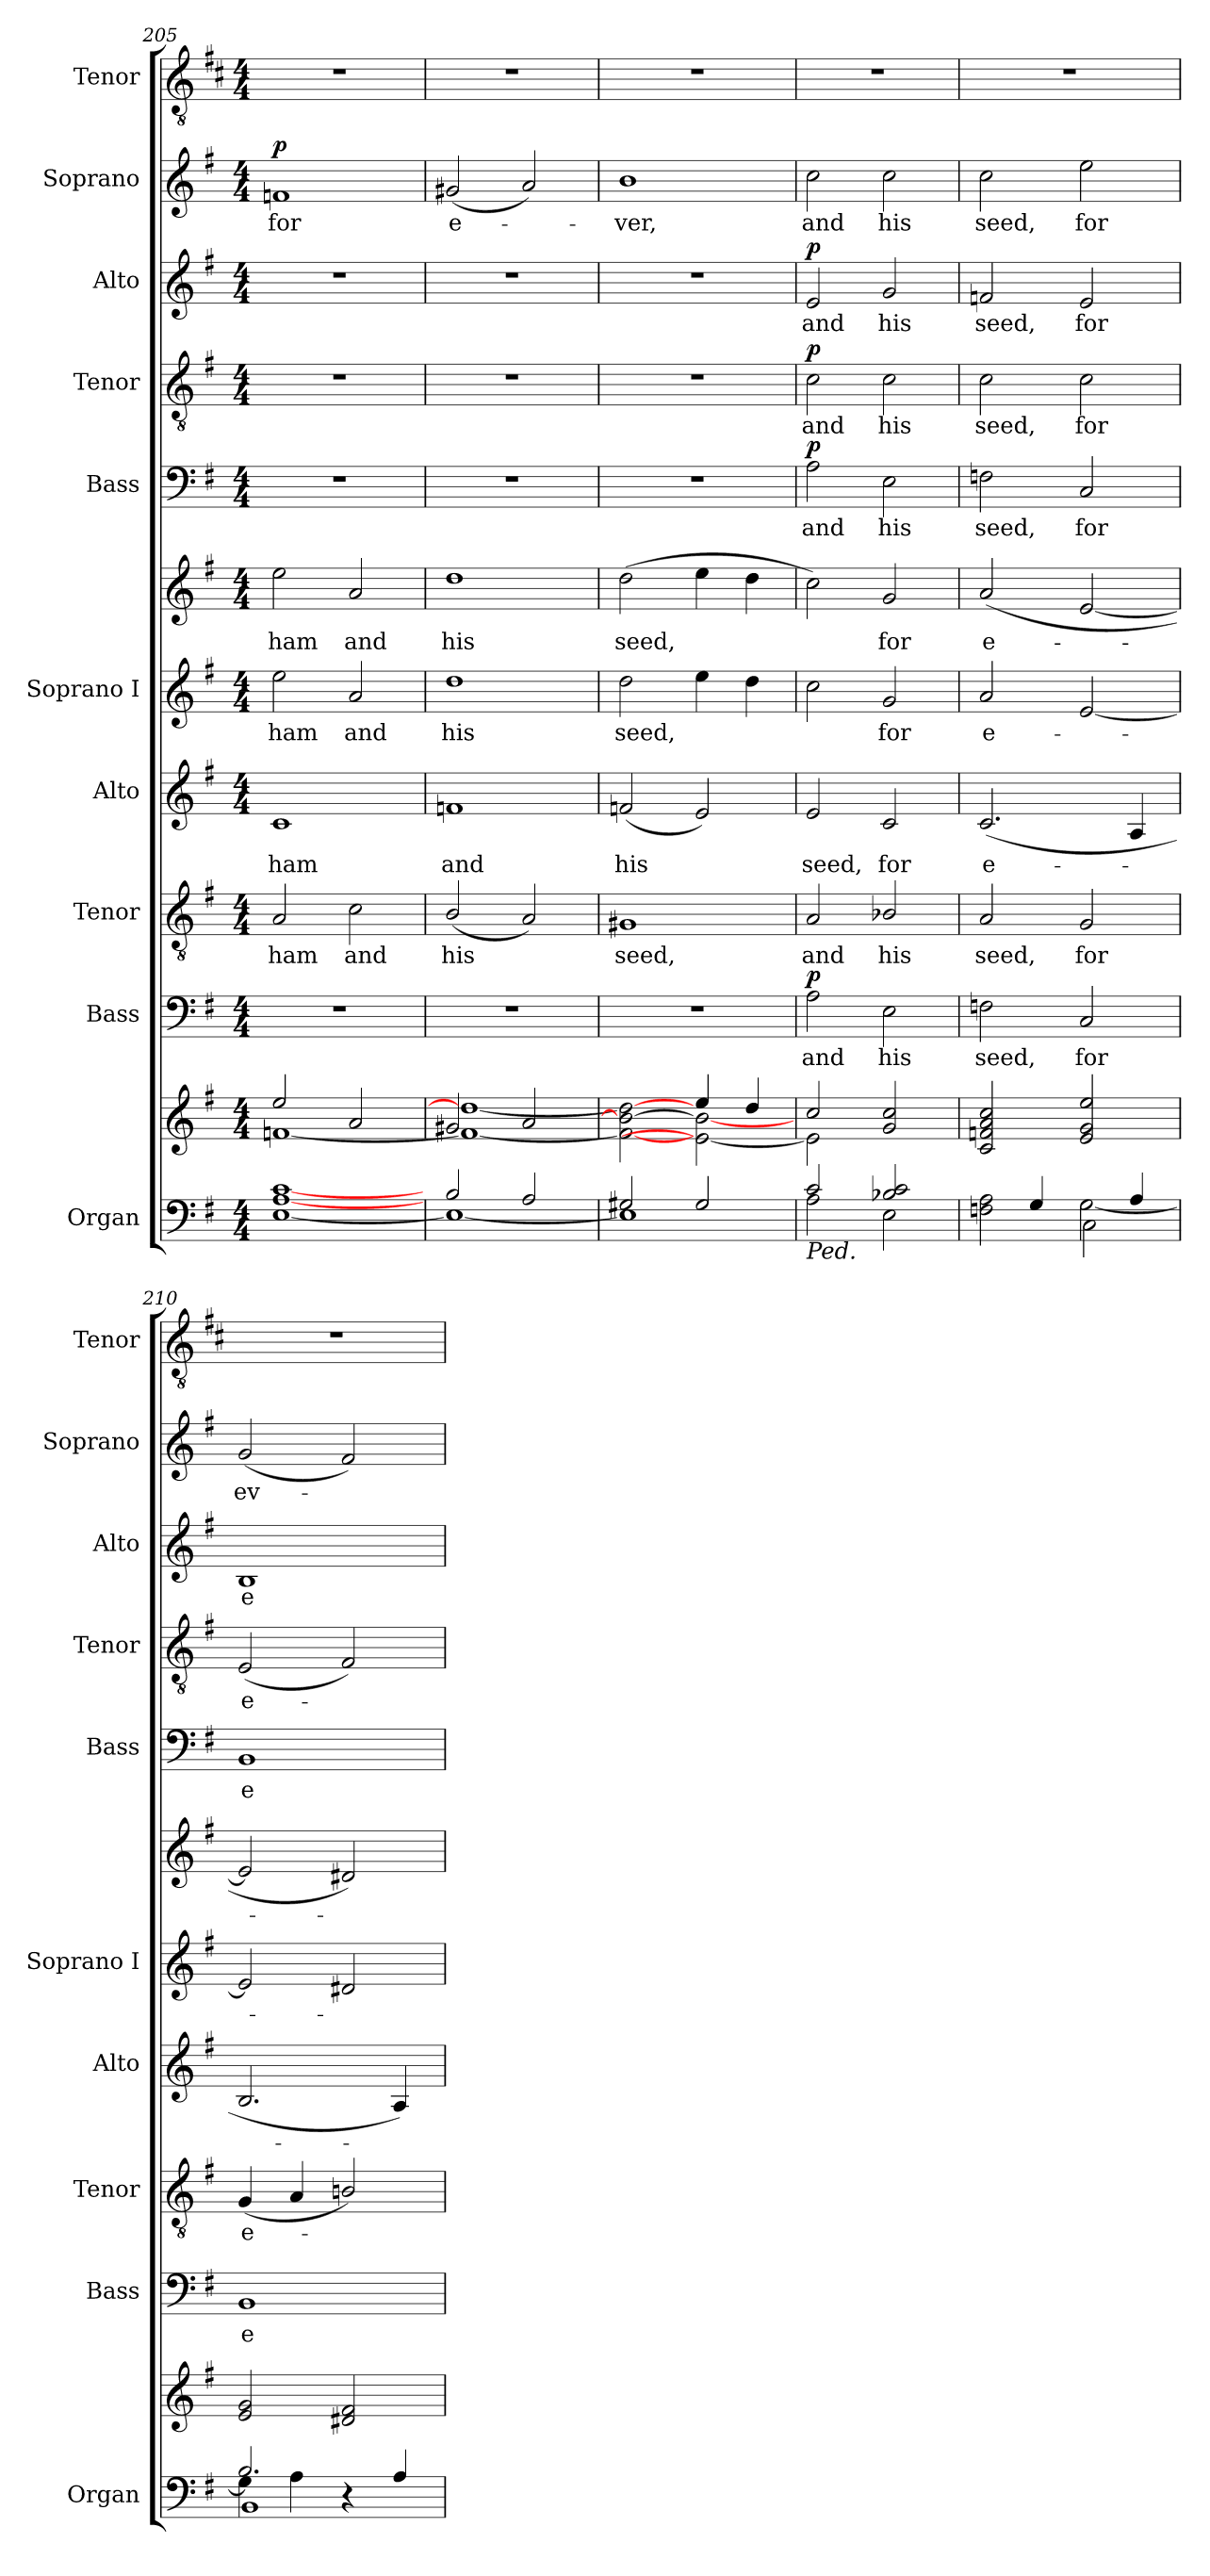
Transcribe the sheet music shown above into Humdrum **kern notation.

**kern	**kern	**kern	**text	**dynam	**kern	**text	**kern	**text	**kern	**text	**kern	**text	**kern	**text	**dynam	**kern	**text	**dynam	**kern	**text	**dynam	**kern	**text	**dynam	**kern
*part10	*part10	*part9	*part9	*part9	*part8	*part8	*part7	*part7	*part6	*part6	*part6	*part6	*part5	*part5	*part5	*part4	*part4	*part4	*part3	*part3	*part3	*part2	*part2	*part2	*part1
*staff12	*staff11	*staff10	*staff10	*staff10	*staff9	*staff9	*staff8	*staff8	*staff7	*staff7	*staff6	*staff6	*staff5	*staff5	*staff5	*staff4	*staff4	*staff4	*staff3	*staff3	*staff3	*staff2	*staff2	*staff2	*staff1
*I"Organ	*	*I"Bass	*	*	*I"Tenor	*	*I"Alto	*	*I"Soprano I	*	*	*	*I"Bass	*	*	*I"Tenor	*	*	*I"Alto	*	*	*I"Soprano	*	*	*I"Tenor
*I'Organ	*	*I'Bass	*	*	*I'Tenor	*	*I'Alto	*	*I'Soprano I	*	*	*	*I'Bass	*	*	*I'Tenor	*	*	*I'Alto	*	*	*I'Soprano	*	*	*I'Tenor
*clefF4	*clefG2	*clefF4	*	*	*clefGv2	*	*clefG2	*	*clefG2	*	*clefG2	*	*clefF4	*	*	*clefGv2	*	*	*clefG2	*	*	*clefG2	*	*	*clefGv2
*k[f#]	*k[f#]	*k[f#]	*	*	*k[f#]	*	*k[f#]	*	*k[f#]	*	*k[f#]	*	*k[f#]	*	*	*k[f#]	*	*	*k[f#]	*	*	*k[f#]	*	*	*k[f#c#]
*G:	*G:	*G:	*	*	*G:	*	*G:	*	*G:	*	*G:	*	*G:	*	*	*G:	*	*	*G:	*	*	*G:	*	*	*D:
*M4/4	*M4/4	*M4/4	*	*	*M4/4	*	*M4/4	*	*M4/4	*	*M4/4	*	*M4/4	*	*	*M4/4	*	*	*M4/4	*	*	*M4/4	*	*	*M4/4
=205	=205	=205	=205	=205	=205	=205	=205	=205	=205	=205	=205	=205	=205	=205	=205	=205	=205	=205	=205	=205	=205	=205	=205	=205	=205
*^	*^	*	*	*	*	*	*	*	*	*	*	*	*	*	*	*	*	*	*	*	*	*	*	*	*
!	!	!	!	!	!	!	!	!LO:LY:b	!	!LO:LY:b	!	!LO:LY:b	!	!LO:LY:b	!	!	!	!	!	!	!	!	!	!	!LO:LY:b	!LO:DY:b	!
1ryy	[1E\ [1A\ [1c\	2ee/	[1fn\	1r	.	.	2A	-ham	1c	-ham	2ee	-ham	2ee	-ham	1r	.	.	1r	.	.	1r	.	.	1fn	for	p	1r
!	!	!	!	!	!	!	!	!LO:LY:b	!	!	!	!LO:LY:b	!	!LO:LY:b	!	!	!	!	!	!	!	!	!	!	!	!	!
.	.	2a/	.	.	.	.	2c	and	.	.	2a	and	2a	and	.	.	.	.	.	.	.	.	.	.	.	.	.
=206	=206	=206	=206	=206	=206	=206	=206	=206	=206	=206	=206	=206	=206	=206	=206	=206	=206	=206	=206	=206	=206	=206	=206	=206	=206	=206	=206
!	!	!	!	!	!	!	!	!LO:LY:b	!	!LO:LY:b	!	!LO:LY:b	!	!LO:LY:b	!	!	!	!	!	!	!	!	!	!	!LO:LY:b	!	!
2B/	1E\_	2g#X/	1f\_ 1dd\_	1r	.	.	(<2B/	his	1fn	and	1dd	his	1dd	his	1r	.	.	1r	.	.	1r	.	.	(<2g#X	e-	.	1r
2A/	.	2a/	.	.	.	.	2A)	.	.	.	.	.	.	.	.	.	.	.	.	.	.	.	.	2a)	.	.	.
=207	=207	=207	=207	=207	=207	=207	=207	=207	=207	=207	=207	=207	=207	=207	=207	=207	=207	=207	=207	=207	=207	=207	=207	=207	=207	=207	=207
!	!	!	!	!	!	!	!	!LO:LY:b	!	!LO:LY:b	!	!LO:LY:b	!	!LO:LY:b	!	!	!	!	!	!	!	!	!	!	!LO:LY:b	!	!
2G#X/	1E\]	2ryy	2f\_ 2b\_ 2dd\_	1r	.	.	1G#X	seed,	(<2fn	his	2dd	seed,	(>2dd	seed,	1r	.	.	1r	.	.	1r	.	.	1b	ver,	.	1r
2G#/	.	4ee/	2e\_ 2b\_	.	.	.	.	.	2e)	.	4ee	.	4ee	.	.	.	.	.	.	.	.	.	.	.	.	.	.
.	.	4dd/	.	.	.	.	.	.	.	.	4dd	.	4dd	.	.	.	.	.	.	.	.	.	.	.	.	.	.
=208	=208	=208	=208	=208	=208	=208	=208	=208	=208	=208	=208	=208	=208	=208	=208	=208	=208	=208	=208	=208	=208	=208	=208	=208	=208	=208	=208
!LO:TX:b:i:t=Ped.	!	!	!	!	!	!	!	!	!	!	!	!	!	!	!	!	!	!	!	!	!	!	!	!	!	!	!
!	!	!	!	!	!LO:LY:b	!LO:DY:b	!	!LO:LY:b	!	!LO:LY:b	!	!	!	!	!	!LO:LY:b	!LO:DY:b	!	!LO:LY:b	!LO:DY:b	!	!LO:LY:b	!LO:DY:b	!	!LO:LY:b	!	!
2c/	2A\	2cc/	2e\]	2A	and	p	2A	and	2e	seed,	2cc	.	2cc)	.	2A	and	p	2c	and	p	2e	and	p	2cc	and	.	1r
!	!	!	!	!	!LO:LY:b	!	!	!LO:LY:b	!	!LO:LY:b	!	!LO:LY:b	!	!LO:LY:b	!	!LO:LY:b	!	!	!LO:LY:b	!	!	!LO:LY:b	!	!	!LO:LY:b	!	!
2B-X/ 2c/	2E\	2g/ 2cc/	2ryy	2E	his	.	2B-X/	his	2c	for	2g	for	2g	for	2E	his	.	2c	his	.	2g	his	.	2cc	his	.	.
=209	=209	=209	=209	=209	=209	=209	=209	=209	=209	=209	=209	=209	=209	=209	=209	=209	=209	=209	=209	=209	=209	=209	=209	=209	=209	=209	=209
*	*^	*	*	*	*	*	*	*	*	*	*	*	*	*	*	*	*	*	*	*	*	*	*	*	*	*	*
!	!	!	!	!	!	!LO:LY:b	!	!	!LO:LY:b	!	!LO:LY:b	!	!LO:LY:b	!	!LO:LY:b	!	!LO:LY:b	!	!	!LO:LY:b	!	!	!LO:LY:b	!	!	!LO:LY:b	!	!
4ryy	2Fn\ 2A\	2ryy	2c/ 2fn/ 2a/ 2cc/	4ryy	2Fn	seed,	.	2A	seed,	(<2.c	e-	2a	e-	(<2a	e-	2Fn	seed,	.	2c	seed,	.	2fn	seed,	.	2cc	seed,	.	1r
4G/	.	.	.	4ryy	.	.	.	.	.	.	.	.	.	.	.	.	.	.	.	.	.	.	.	.	.	.	.	.
!	!	!	!	!	!	!LO:LY:b	!	!	!LO:LY:b	!	!	!	!	!	!	!	!LO:LY:b	!	!	!LO:LY:b	!	!	!LO:LY:b	!	!	!LO:LY:b	!	!
4ryy	[2G\	2C\	2e/ 2g/ 2ee/	4ryy	2C	for	.	2G	for	.	.	[2e	.	[2e	.	2C	for	.	2c	for	.	2e	for	.	2ee	for	.	.
4A/	.	.	.	4ryy	.	.	.	.	.	4A	.	.	.	.	.	.	.	.	.	.	.	.	.	.	.	.	.	.
=210	=210	=210	=210	=210	=210	=210	=210	=210	=210	=210	=210	=210	=210	=210	=210	=210	=210	=210	=210	=210	=210	=210	=210	=210	=210	=210	=210	=210
!	!	!	!	!	!	!LO:LY:b	!	!	!LO:LY:b	!	!	!	!	!	!	!	!LO:LY:b	!	!	!LO:LY:b	!	!	!LO:LY:b	!	!	!LO:LY:b	!	!
2.B/	4G\]	1BB\	2e/ 2g/	2.ryy	1BB	e-	.	(<4G	e-	2.B	.	2e]	.	2e]	.	1BB	e-	.	(<2E	e-	.	1B	e-	.	(<2g	ev-	.	1r
.	4A\	.	.	.	.	.	.	4A	.	.	.	.	.	.	.	.	.	.	.	.	.	.	.	.	.	.	.	.
.	4r	.	2d#X/ 2f#/	.	.	.	.	2Bn/)	.	.	.	2d#X	.	2d#X)	.	.	.	.	2F#)	.	.	.	.	.	2f#)	.	.	.
4ryy	4A/	.	.	4ryy	.	.	.	.	.	4A)	.	.	.	.	.	.	.	.	.	.	.	.	.	.	.	.	.	.
*v	*v	*v	*	*	*	*	*	*	*	*	*	*	*	*	*	*	*	*	*	*	*	*	*	*	*	*	*	*
*	*v	*v	*	*	*	*	*	*	*	*	*	*	*	*	*	*	*	*	*	*	*	*	*	*	*	*
=	=	=	=	=	=	=	=	=	=	=	=	=	=	=	=	=	=	=	=	=	=	=	=	=	=
*-	*-	*-	*-	*-	*-	*-	*-	*-	*-	*-	*-	*-	*-	*-	*-	*-	*-	*-	*-	*-	*-	*-	*-	*-	*-
